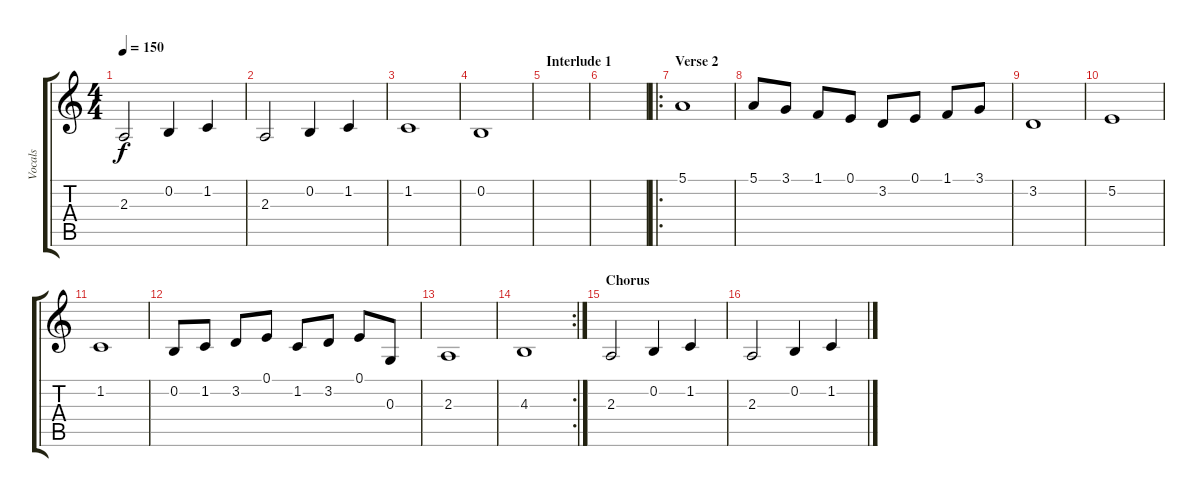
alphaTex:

\track ("Vocals" "Vocals") {instrument lead2sawtooth}
\staff {score tabs}
\tuning (E4 B3 G3 D3 A2 E2) {hide}
\ts (4 4)
\tempo 150
\clef g2
\ks c
2.3.2{dy f} 0.2.4 1.2.4 |
2.3.2 0.2.4 1.2.4 |
1.2.1 |
0.2.1 |
\section ("" "Interlude 1")
|
|
\ro
\section ("" "Verse 2")
5.1.1 |
5.1.8 3.1.8 1.1.8 0.1.8 3.2.8 0.1.8 1.1.8 3.1.8 |
3.2.1 |
5.2.1 |
1.2.1 |
0.2.8 1.2.8 3.2.8 0.1.8 1.2.8 3.2.8 0.1.8 0.3.8 |
2.3.1 |
\rc 2
4.3.1 |
\section ("" "Chorus")
2.3.2 0.2.4 1.2.4 |
2.3.2 0.2.4 1.2.4
